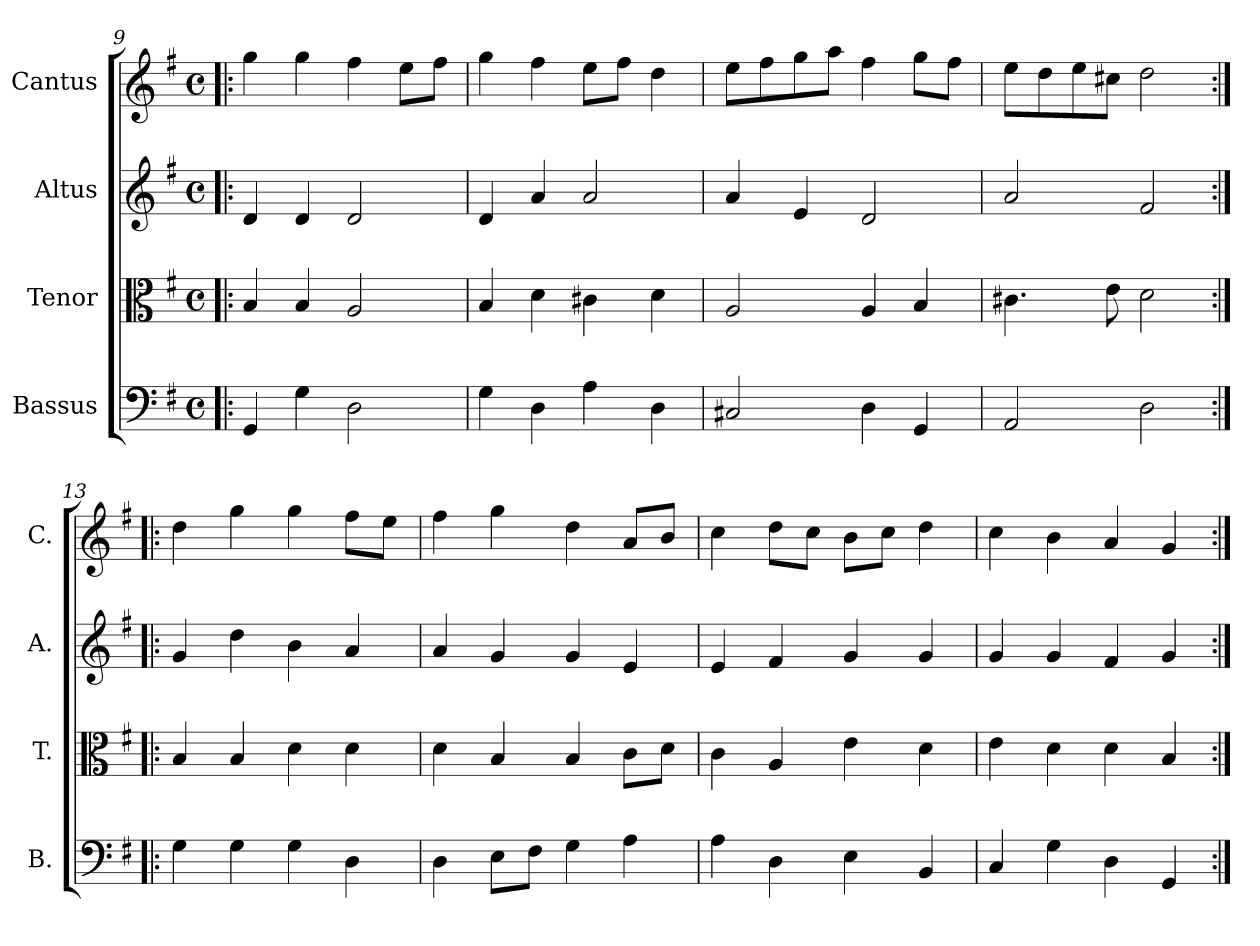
**kern	**kern	**kern	**kern
*part4	*part3	*part2	*part1
*staff4	*staff3	*staff2	*staff1
*I"Bassus	*I"Tenor	*I"Altus	*I"Cantus
*I'B.	*I'T.	*I'A.	*I'C.
*clefF4	*clefC3	*clefG2	*clefG2
*k[f#]	*k[f#]	*k[f#]	*k[f#]
*G:	*G:	*G:	*G:
*M4/4	*M4/4	*M4/4	*M4/4
*met(c)	*met(c)	*met(c)	*met(c)
=9!|:	=9!|:	=9!|:	=9!|:
4GG/	4B/	4d/	4gg\
4G\	4B/	4d/	4gg\
2D\	2A/	2d/	4ff#\
.	.	.	8ee\L
.	.	.	8ff#\J
=10	=10	=10	=10
4G\	4B/	4d/	4gg\
4D\	4d\	4a/	4ff#\
4A\	4c#X\	2a/	8ee\L
.	.	.	8ff#\J
4D\	4d\	.	4dd\
=11	=11	=11	=11
2C#X/	2A/	4a/	8ee\L
.	.	.	8ff#\
.	.	4e/	8gg\
.	.	.	8aa\J
4D\	4A/	2d/	4ff#\
4GG/	4B/	.	8gg\L
.	.	.	8ff#\J
=12	=12	=12	=12
2AA/	4.c#X\	2a/	8ee\L
.	.	.	8dd\
.	.	.	8ee\
.	8e\	.	8cc#X\J
2D\	2d\	2f#/	2dd\
=13:|!|:	=13:|!|:	=13:|!|:	=13:|!|:
4G\	4B/	4g/	4dd\
4G\	4B/	4dd\	4gg\
4G\	4d\	4b\	4gg\
4D\	4d\	4a/	8ff#\L
.	.	.	8ee\J
=14	=14	=14	=14
4D\	4d\	4a/	4ff#\
8E\L	4B/	4g/	4gg\
8F#\J	.	.	.
4G\	4B/	4g/	4dd\
4A\	8c\L	4e/	8a/L
.	8d\J	.	8b/J
=15	=15	=15	=15
4A\	4c\	4e/	4cc\
4D\	4A/	4f#/	8dd\L
.	.	.	8cc\J
4E\	4e\	4g/	8b\L
.	.	.	8cc\J
4BB/	4d\	4g/	4dd\
=16	=16	=16	=16
4C/	4e\	4g/	4cc\
4G\	4d\	4g/	4b\
4D\	4d\	4f#/	4a/
4GG/	4B/	4g/	4g/
=:|!	=:|!	=:|!	=:|!
*-	*-	*-	*-
